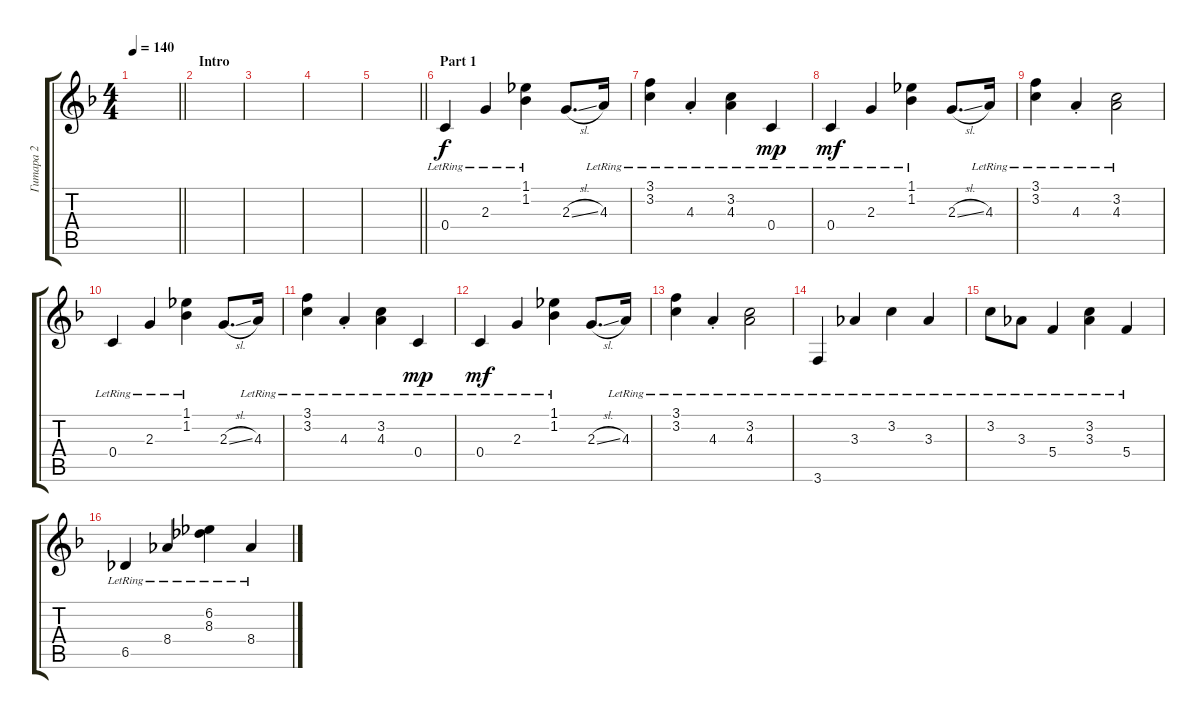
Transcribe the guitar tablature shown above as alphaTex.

\track ("Гитара 2" "Гитара 2") {instrument electricguitarclean}
\staff {score tabs}
\tuning (D4 A3 F3 C3 G2 D2) {hide}
\ts (4 4)
\tempo 140
\clef g2
\barLineRight lightlight
\ks dminor
|
\section ("" "Intro")
|
|
|
\barLineRight lightlight
|
\section ("" "Part 1")
0.4{lr}.4 2.3{lr}.4 (1.1{lr} 1.2{lr}).4 2.3{sl}.8{d} 4.3{lr}.16 |
(3.1{lr} 3.2{lr}).4 4.3{st lr}.4 (3.2{lr} 4.3{lr}).4 0.4{lr}.4{dy mp} |
0.4{lr}.4{dy mf} 2.3{lr}.4 (1.1{lr} 1.2{lr}).4 2.3{sl}.8{d} 4.3{lr}.16 |
(3.1{lr} 3.2{lr}).4 4.3{st lr}.4 (3.2{lr} 4.3{lr}).2 |
0.4{lr}.4 2.3{lr}.4 (1.1{lr} 1.2{lr}).4 2.3{sl}.8{d} 4.3{lr}.16 |
(3.1{lr} 3.2{lr}).4 4.3{st lr}.4 (3.2{lr} 4.3{lr}).4 0.4{lr}.4{dy mp} |
0.4{lr}.4{dy mf} 2.3{lr}.4 (1.1{lr} 1.2{lr}).4 2.3{sl}.8{d} 4.3{lr}.16 |
(3.1{lr} 3.2{lr}).4 4.3{st lr}.4 (3.2{lr} 4.3{lr}).2 |
3.6{lr}.4 3.3{lr}.4 3.2{lr}.4 3.3{lr}.4 |
3.2{lr}.8 3.3{lr}.8 5.4{lr}.4 (3.2{lr} 3.3{lr}).4 5.4{lr}.4 |
6.5{lr}.4 8.4{lr}.4 (6.2{lr} 8.3{lr}).4 8.4{lr}.4
